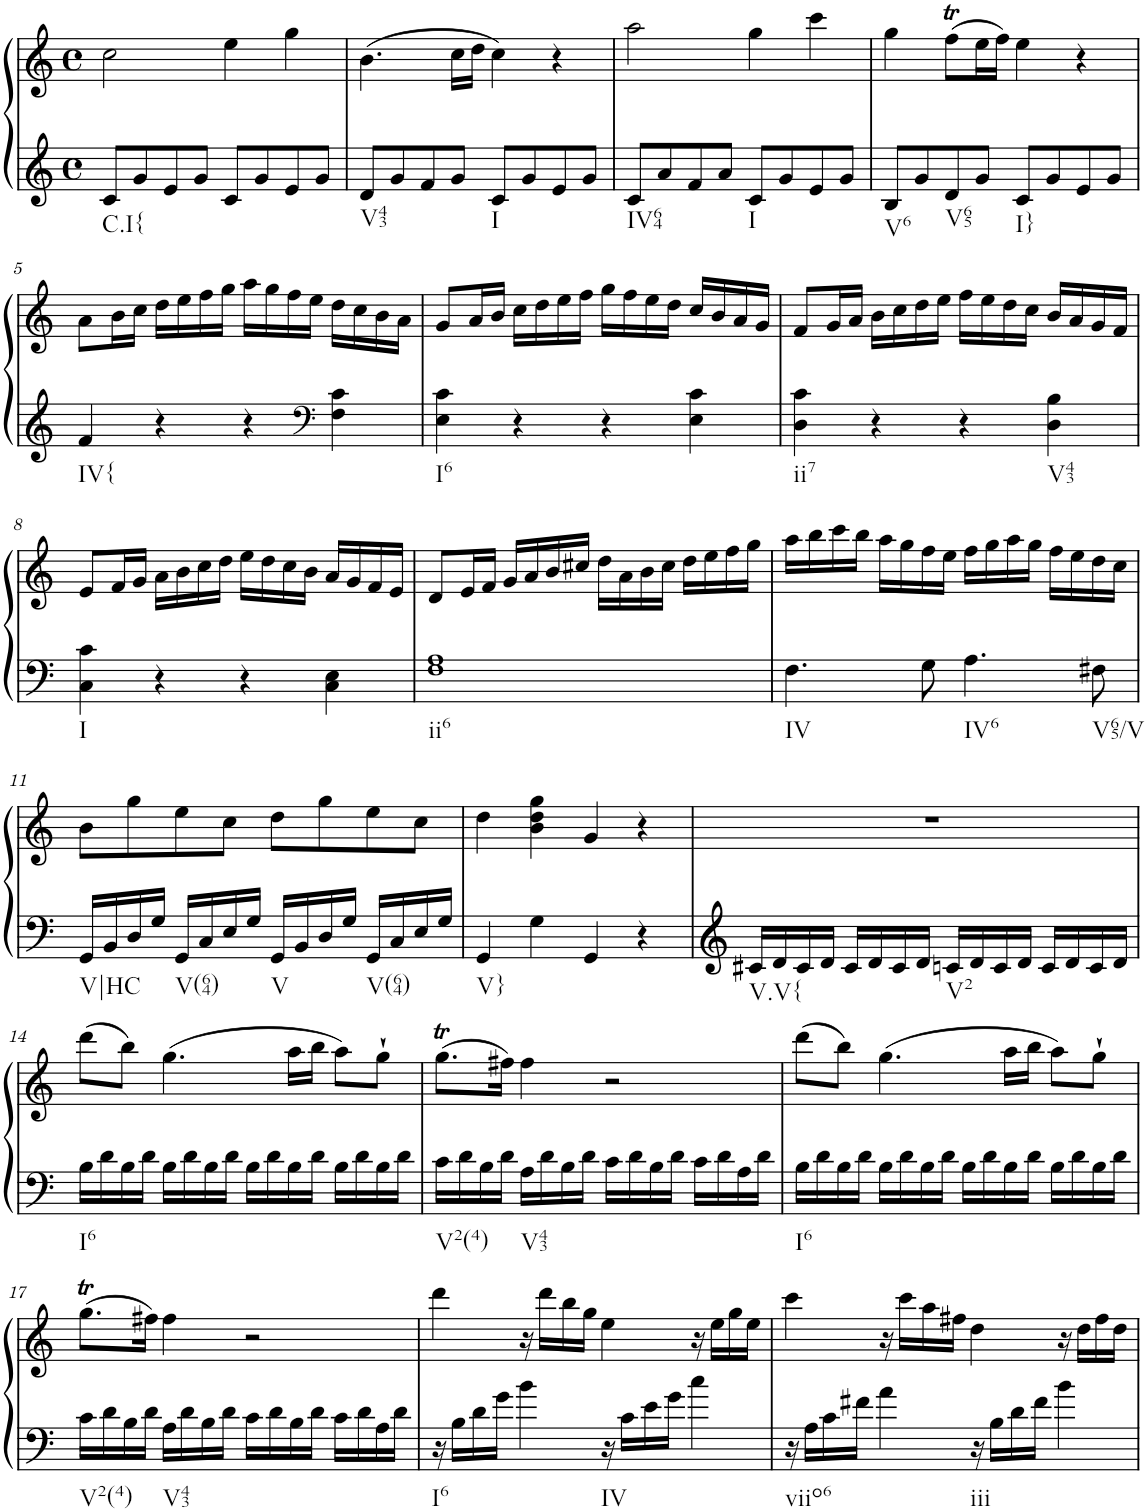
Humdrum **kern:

**kern	**kern
*part1	*part1
*staff2	*staff1
*I"Piano, Piano right	*
*I'Pno.	*
*clefG2	*clefG2
*k[]	*k[]
*M4/4	*M4/4
*met(c)	*met(c)
=1	=1
!LO:TX:b:t=C.I{	!
8c/L	2cc\
8g/	.
8e/	.
8g/J	.
8c/L	4ee\
8g/	.
8e/	4gg\
8g/J	.
=2	=2
!LO:TX:b:t=V43	!
8d/L	(4.b\
8g/	.
8f/	.
8g/J	16cc\LL
.	16dd\JJ
!LO:TX:b:t=I	!
8c/L	4cc\)
8g/	.
8e/	4r
8g/J	.
=3	=3
!LO:TX:b:t=IV64	!
8c/L	2aa\
8a/	.
8f/	.
8a/J	.
!LO:TX:b:t=I	!
8c/L	4gg\
8g/	.
8e/	4ccc\
8g/J	.
=4	=4
!LO:TX:b:t=V6	!
8B/L	4gg\
8g/	.
!LO:TX:b:t=V65	!
8d/	(8ffT\L
8g/J	16ee\L
.	16ff\JJ)
!LO:TX:b:t=I}	!
8c/L	4ee\
8g/	.
8e/	4r
8g/J	.
!!LO:LB:g=z
=5	=5
!LO:TX:b:t=IV{	!
4f/	8a\L
.	16b\L
.	16cc\JJ
4r	16dd\LL
.	16ee\
.	16ff\
.	16gg\JJ
4r	16aa\LL
.	16gg\
.	16ff\
.	16ee\JJ
*clefF4	*
4F\ 4c\	16dd\LL
.	16cc\
.	16b\
.	16a\JJ
=6	=6
!LO:TX:b:t=I6	!
4E\ 4c\	8g/L
.	16a/L
.	16b/JJ
4r	16cc\LL
.	16dd\
.	16ee\
.	16ff\JJ
4r	16gg\LL
.	16ff\
.	16ee\
.	16dd\JJ
4E\ 4c\	16cc/LL
.	16b/
.	16a/
.	16g/JJ
=7	=7
!LO:TX:b:t=ii7	!
4D\ 4c\	8f/L
.	16g/L
.	16a/JJ
4r	16b\LL
.	16cc\
.	16dd\
.	16ee\JJ
4r	16ff\LL
.	16ee\
.	16dd\
.	16cc\JJ
!LO:TX:b:t=V43	!
4D\ 4B\	16b/LL
.	16a/
.	16g/
.	16f/JJ
!!LO:LB:g=z
=8	=8
!LO:TX:b:t=I	!
4C\ 4c\	8e/L
.	16f/L
.	16g/JJ
4r	16a\LL
.	16b\
.	16cc\
.	16dd\JJ
4r	16ee\LL
.	16dd\
.	16cc\
.	16b\JJ
4C\ 4E\	16a/LL
.	16g/
.	16f/
.	16e/JJ
=9	=9
!LO:TX:b:t=ii6	!
1F 1A	8d/L
.	16e/L
.	16f/JJ
.	16g/LL
.	16a/
.	16b/
.	16cc#X/JJ
.	16dd\LL
.	16a\
.	16b\
.	16cc#\JJ
.	16dd\LL
.	16ee\
.	16ff\
.	16gg\JJ
=10	=10
!LO:TX:b:t=IV	!
4.F\	16aa\LL
.	16bb\
.	16ccc\
.	16bb\JJ
.	16aa\LL
.	16gg\
8G\	16ff\
.	16ee\JJ
!LO:TX:b:t=IV6	!
4.A\	16ff\LL
.	16gg\
.	16aa\
.	16gg\JJ
.	16ff\LL
.	16ee\
!LO:TX:b:t=V65/V	!
8F#X\	16dd\
.	16cc\JJ
!!LO:LB:g=z
=11	=11
!LO:TX:b:t=V|HC	!
16GG/LL	8b\L
16BB/	.
16D/	8gg\
16G/JJ	.
!LO:TX:b:t=V(64)	!
16GG/LL	8ee\
16C/	.
16E/	8cc\J
16G/JJ	.
!LO:TX:b:t=V	!
16GG/LL	8dd\L
16BB/	.
16D/	8gg\
16G/JJ	.
!LO:TX:b:t=V(64)	!
16GG/LL	8ee\
16C/	.
16E/	8cc\J
16G/JJ	.
=12	=12
!LO:TX:b:t=V}	!
4GG/	4dd\
4G\	4b\ 4dd\ 4gg\
4GG/	4g/
4r	4r
=13	=13
!LO:TX:b:t=V.V{	!
16c#X/LL	1r
16d/	.
16c#/	.
16d/JJ	.
16c#/LL	.
16d/	.
16c#/	.
16d/JJ	.
!LO:TX:b:t=V2	!
16cn/LL	.
16d/	.
16c/	.
16d/JJ	.
16c/LL	.
16d/	.
16c/	.
16d/JJ	.
!!LO:LB:g=z
=14	=14
!LO:TX:b:t=I6	!
16B\LL	(8ddd\L
16d\	.
16B\	8bb\J)
16d\JJ	.
16B\LL	(4.gg\
16d\	.
16B\	.
16d\JJ	.
16B\LL	.
16d\	.
16B\	16aa\LL
16d\JJ	16bb\JJ
16B\LL	8aa\L)
16d\	.
16B\	8gg`\J
16d\JJ	.
=15	=15
!LO:TX:b:t=V2(4)	!
16c\LL	(8.ggT\L
16d\	.
16B\	.
16d\JJ	16ff#X\Jk)
!LO:TX:b:t=V43	!
16A\LL	4ff#\
16d\	.
16B\	.
16d\JJ	.
16c\LL	2r
16d\	.
16B\	.
16d\JJ	.
16c\LL	.
16d\	.
16A\	.
16d\JJ	.
=16	=16
!LO:TX:b:t=I6	!
16B\LL	(8ddd\L
16d\	.
16B\	8bb\J)
16d\JJ	.
16B\LL	(4.gg\
16d\	.
16B\	.
16d\JJ	.
16B\LL	.
16d\	.
16B\	16aa\LL
16d\JJ	16bb\JJ
16B\LL	8aa\L)
16d\	.
16B\	8gg`\J
16d\JJ	.
!!LO:LB:g=z
=17	=17
!LO:TX:b:t=V2(4)	!
16c\LL	(8.ggT\L
16d\	.
16B\	.
16d\JJ	16ff#X\Jk)
!LO:TX:b:t=V43	!
16A\LL	4ff#\
16d\	.
16B\	.
16d\JJ	.
16c\LL	2r
16d\	.
16B\	.
16d\JJ	.
16c\LL	.
16d\	.
16A\	.
16d\JJ	.
=18	=18
!LO:TX:b:t=I6	!
16r	4ddd\
16B\LL	.
16d\	.
16g\JJ	.
4b\	16r
.	16ddd\LL
.	16bb\
.	16gg\JJ
!LO:TX:b:t=IV	!
16r	4ee\
16c\LL	.
16e\	.
16g\JJ	.
4cc\	16r
.	16ee\LL
.	16gg\
.	16ee\JJ
=19	=19
!LO:TX:b:t=viio6	!
16r	4ccc\
16A\LL	.
16c\	.
16f#X\JJ	.
4a\	16r
.	16ccc\LL
.	16aa\
.	16ff#X\JJ
!LO:TX:b:t=iii	!
16r	4dd\
16B\LL	.
16d\	.
16f#\JJ	.
4b\	16r
.	16dd\LL
.	16ff#\
.	16dd\JJ
=	=
*-	*-
